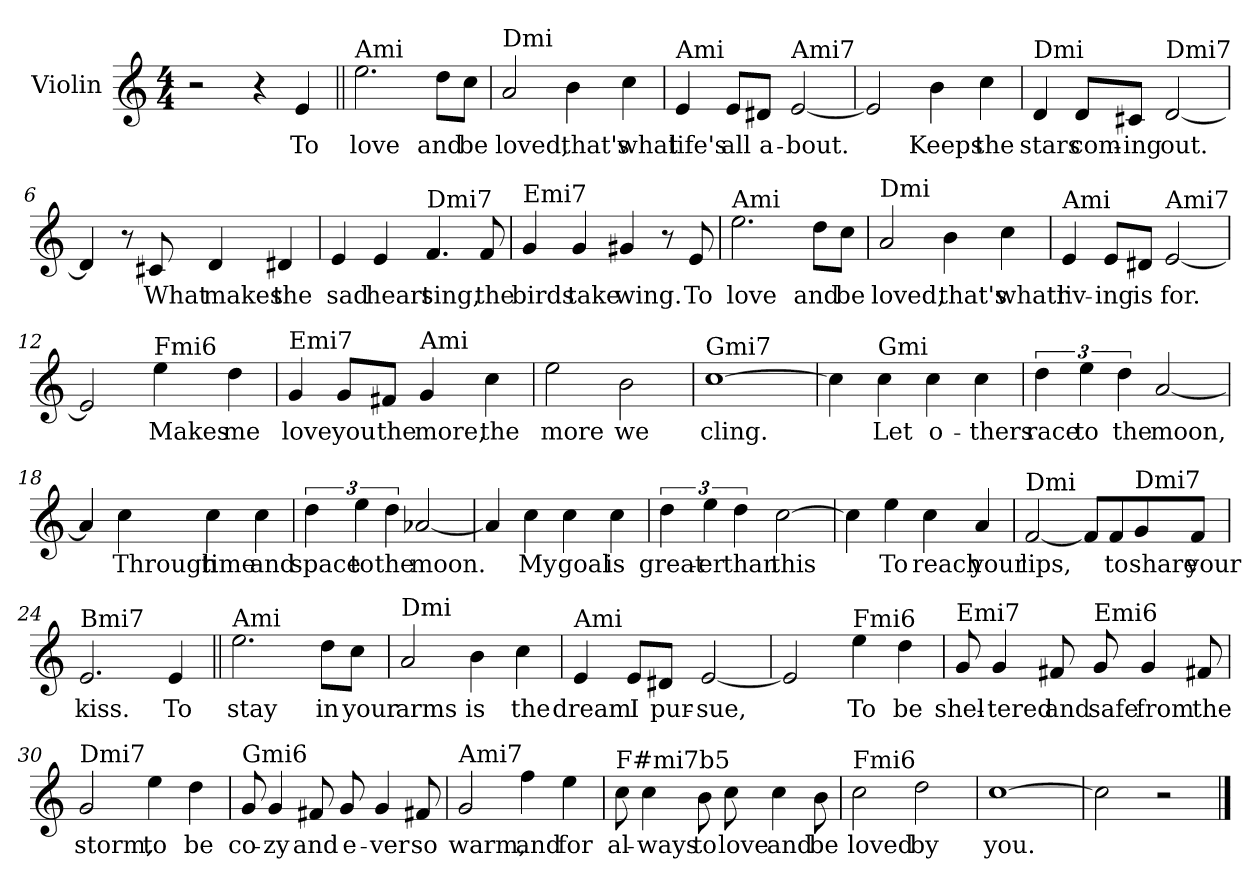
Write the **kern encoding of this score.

**kern	**text
*part1	*part1
*staff1	*staff1
*I"Violin	*
*I'Vln	*
*clefG2	*
*M4/4	*
=	=
2r	.
4r	.
4e/	To
=1||	=1||
!LO:TX:a:t=Ami	!
2.ee\	love
8dd\L	and
8cc\J	be
=2	=2
!LO:TX:a:t=Dmi	!
2a/	loved,
4b\	that's
4cc\	what
=3	=3
!LO:TX:a:t=Ami	!
4e/	life's
8e/L	all
8d#X/J	a-
!LO:TX:a:t=Ami7	!
[2e/	-bout.
!!LO:LB:g=z
=4	=4
2e/]	.
4b\	Keeps
4cc\	the
=5	=5
!LO:TX:a:t=Dmi	!
4d/	stars
8d/L	com-
8c#X/J	-ing
!LO:TX:a:t=Dmi7	!
[2d/	out.
=6	=6
4d/]	.
8r	.
8c#X/	What
4d/	makes
4d#X/	the
=7	=7
4e/	sad
4e/	heart
!LO:TX:a:t=Dmi7	!
4.f/	sing,
8f/	the
!!LO:LB:g=z
=8	=8
!LO:TX:a:t=Emi7	!
4g/	birds
4g/	take
4g#X/	wing.
8r	.
8e/	To
=9	=9
!LO:TX:a:t=Ami	!
2.ee\	love
8dd\L	and
8cc\J	be
=10	=10
!LO:TX:a:t=Dmi	!
2a/	loved,
4b\	that's
4cc\	whatr
=11	=11
!LO:TX:a:t=Ami	!
4e/	liv-
8e/L	-ing
8d#X/J	is
!LO:TX:a:t=Ami7	!
[2e/	for.
!!LO:LB:g=z
=12	=12
2e/]	.
!LO:TX:a:t=Fmi6	!
4ee\	Makes
4dd\	me
=13	=13
!LO:TX:a:t=Emi7	!
4g/	love
8g/L	you
8f#X/J	the
!LO:TX:a:t=Ami	!
4g/	more,
4cc\	the
=14	=14
2ee\	more
2b\	we
=15	=15
!LO:TX:a:t=Gmi7	!
[1cc	cling.
!!LO:LB:g=z
=16	=16
4cc\]	.
!LO:TX:a:t=Gmi	!
4cc\	Let
4cc\	o-
4cc\	-thers
=17	=17
6dd\	race
6ee\	to
6dd\	the
[2a/	moon,
=18	=18
4a/]	.
4cc\	Through
4cc\	time
4cc\	and
=19	=19
6dd\	space
6ee\	to
6dd\	the
[2a-X/	moon.
=20	=20
4a-/]	.
4cc\	My
4cc\	goal
4cc\	is
!!LO:LB:g=z
=21	=21
6dd\	great-
6ee\	-er
6dd\	than
[2cc\	this
=22	=22
4cc\]	.
4ee\	To
4cc\	reach
4a/	your
=23	=23
!LO:TX:a:t=Dmi	!
[2f/	lips,
8f/L]	.
8f/	to
!LO:TX:a:t=Dmi7	!
8g/	share
8f/J	your
=24	=24
!LO:TX:a:t=Bmi7	!
2.e/	kiss.
4e/	To
=25||	=25||
!LO:TX:a:t=Ami	!
2.ee\	stay
8dd\L	in
8cc\J	your
=26	=26
!LO:TX:a:t=Dmi	!
2a/	arms
4b\	is
4cc\	the
!!LO:LB:g=z
=27	=27
!LO:TX:a:t=Ami	!
4e/	dream
8e/L	I
8d#X/J	pur-
[2e/	-sue,
=28	=28
2e/]	.
!LO:TX:a:t=Fmi6	!
4ee\	To
4dd\	be
=29	=29
!LO:TX:a:t=Emi7	!
8g/	shel-
4g/	-tered
8f#X/	and
!LO:TX:a:t=Emi6	!
8g/	safe
4g/	from
8f#X/	the
=30	=30
!LO:TX:a:t=Dmi7	!
2g/	storm,
4ee\	to
4dd\	be
=31	=31
!LO:TX:a:t=Gmi6	!
8g/	co-
4g/	-zy
8f#X/	and
8g/	e-
4g/	-ver
8f#X/	so
!!LO:LB:g=z
=32	=32
!LO:TX:a:t=Ami7	!
2g/	warm,
4ff\	and
4ee\	for
=33	=33
!LO:TX:a:t=F#mi7b5	!
8cc\	al-
4cc\	-ways
8b\	to
8cc\	love
4cc\	and
8b\	be
=34	=34
!LO:TX:a:t=Fmi6	!
2cc\	loved
2dd\	by
=35	=35
[1cc	you.
=36	=36
2cc\]	.
2r	.
==	==
*-	*-
